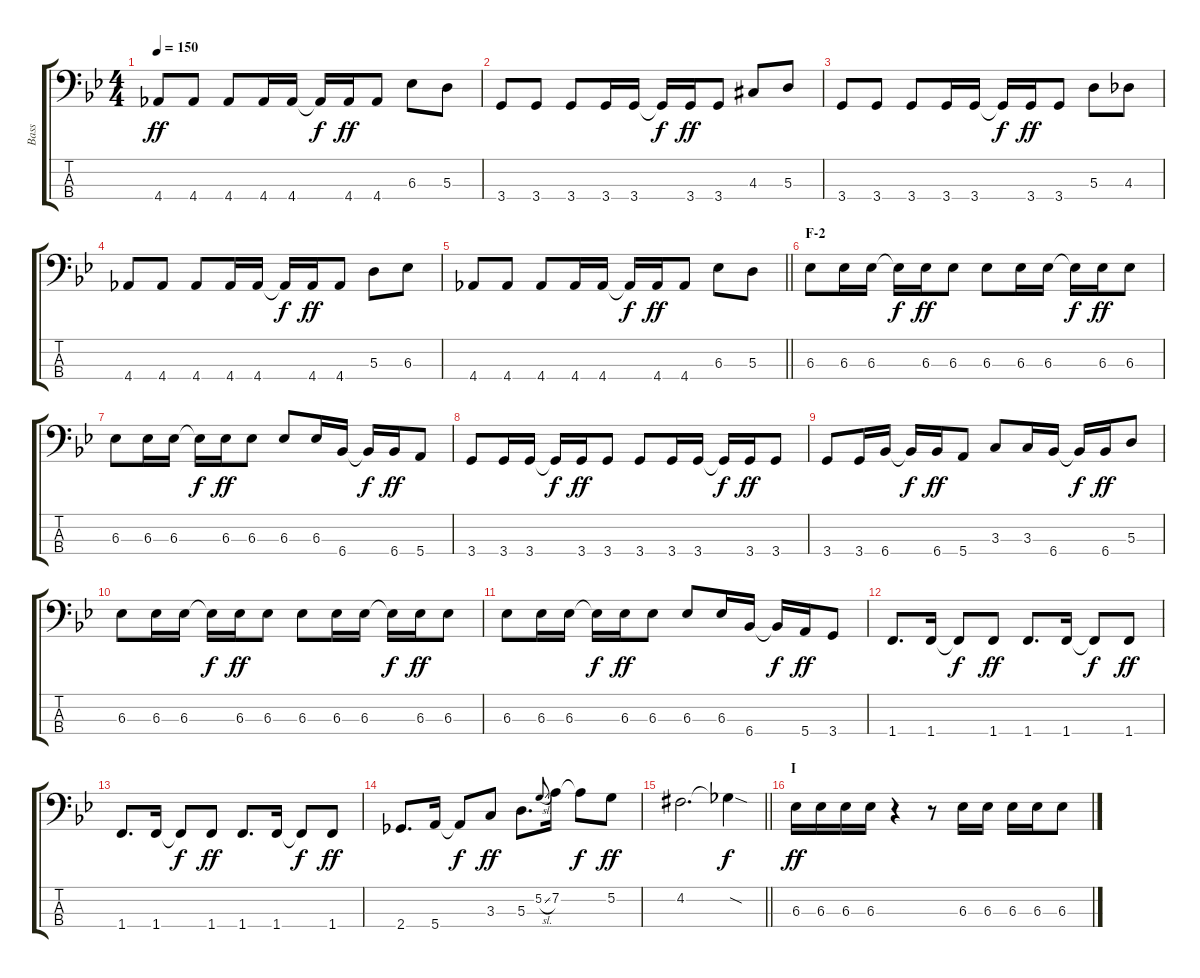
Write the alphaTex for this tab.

\track ("Bass" "Bass") {instrument electricbasspick}
\staff {score tabs}
\tuning (G2 D2 A1 E1) {hide}
\ts (4 4)
\tempo 150
\clef f4
\ks bb
4.4.8{dy ff} 4.4.8 4.4.8 4.4.16 4.4.16 4.4{t}.16{dy f} 4.4.16{dy ff} 4.4.8 6.3.8 5.3.8 |
3.4.8 3.4.8 3.4.8 3.4.16 3.4.16 3.4{t}.16{dy f} 3.4.16{dy ff} 3.4.8 4.3{acc #}.8 5.3.8 |
3.4.8 3.4.8 3.4.8 3.4.16 3.4.16 3.4{t}.16{dy f} 3.4.16{dy ff} 3.4.8 5.3.8 4.3.8 |
4.4.8 4.4.8 4.4.8 4.4.16 4.4.16 4.4{t}.16{dy f} 4.4.16{dy ff} 4.4.8 5.3.8 6.3.8 |
\barLineRight lightlight
4.4.8 4.4.8 4.4.8 4.4.16 4.4.16 4.4{t}.16{dy f} 4.4.16{dy ff} 4.4.8 6.3.8 5.3.8 |
\section ("" "F-2")
6.3.8 6.3.16 6.3.16 6.3{t}.16{dy f} 6.3.16{dy ff} 6.3.8 6.3.8 6.3.16 6.3.16 6.3{t}.16{dy f} 6.3.16{dy ff} 6.3.8 |
6.3.8 6.3.16 6.3.16 6.3{t}.16{dy f} 6.3.16{dy ff} 6.3.8 6.3.8 6.3.16 6.4.16 6.4{t}.16{dy f} 6.4.16{dy ff} 5.4.8 |
3.4.8 3.4.16 3.4.16 3.4{t}.16{dy f} 3.4.16{dy ff} 3.4.8 3.4.8 3.4.16 3.4.16 3.4{t}.16{dy f} 3.4.16{dy ff} 3.4.8 |
3.4.8 3.4.16 6.4.16 6.4{t}.16{dy f} 6.4.16{dy ff} 5.4.8 3.3.8 3.3.16 6.4.16 6.4{t}.16{dy f} 6.4.16{dy ff} 5.3.8 |
6.3.8 6.3.16 6.3.16 6.3{t}.16{dy f} 6.3.16{dy ff} 6.3.8 6.3.8 6.3.16 6.3.16 6.3{t}.16{dy f} 6.3.16{dy ff} 6.3.8 |
6.3.8 6.3.16 6.3.16 6.3{t}.16{dy f} 6.3.16{dy ff} 6.3.8 6.3.8 6.3.16 6.4.16 6.4{t}.16{dy f} 5.4.16{dy ff} 3.4.8 |
1.4.8{d} 1.4.16 1.4{t}.8{dy f} 1.4.8{dy ff} 1.4.8{d} 1.4.16 1.4{t}.8{dy f} 1.4.8{dy ff} |
1.4.8{d} 1.4.16 1.4{t}.8{dy f} 1.4.8{dy ff} 1.4.8{d} 1.4.16 1.4{t}.8{dy f} 1.4.8{dy ff} |
2.4.8{d} 5.4.16 5.4{t}.8{dy f} 3.3.8{dy ff} 5.3.8{d} 5.2{sl}.8{gr onbeat} 7.2.16 7.2{t}.8{dy f} 5.2.8{dy ff} |
\barLineRight lightlight
4.2{acc #}.2{d} 4.2{sod t}.4{dy f} |
\section ("" "I")
6.3.16{dy ff} 6.3.16 6.3.16 6.3.16 r.4 r.8 6.3.16 6.3.16 6.3.16 6.3.16 6.3.8
